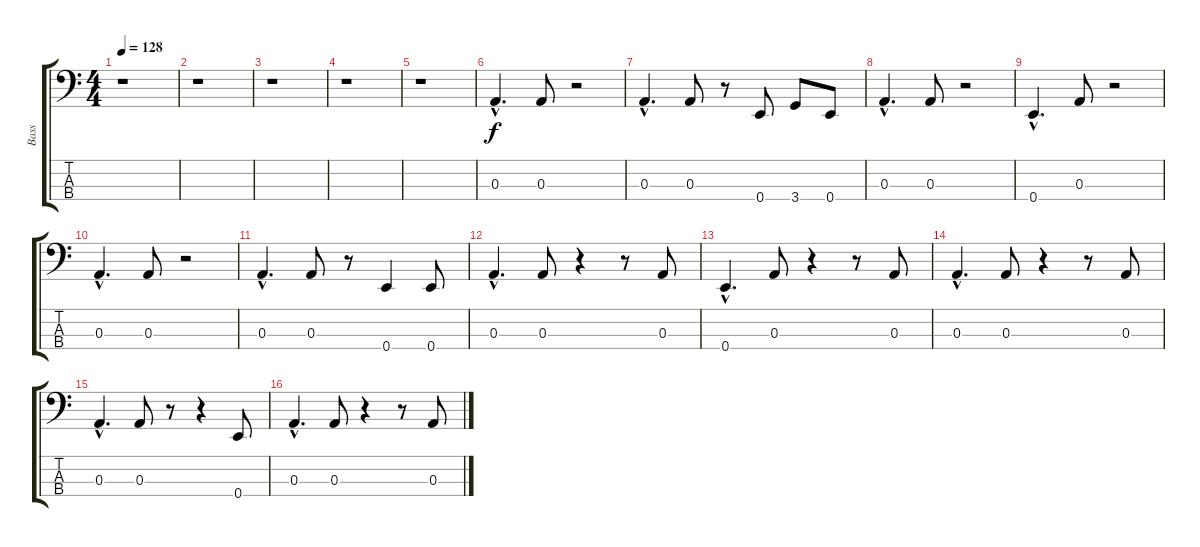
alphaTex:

\track ("Bass" "Bass") {instrument electricbassfinger}
\staff {score tabs}
\tuning (G2 D2 A1 E1) {hide}
\ts (4 4)
\tempo 128
\clef f4
\ks c
r.1{dy f instrument electricbassfinger} |
r.1 |
r.1 |
r.1 |
r.1 |
0.3{hac}.4{d} 0.3.8 r.2 |
0.3{hac}.4{d} 0.3.8 r.8 0.4.8 3.4.8 0.4.8 |
0.3{hac}.4{d} 0.3.8 r.2 |
0.4{hac}.4{d} 0.3.8 r.2 |
0.3{hac}.4{d} 0.3.8 r.2 |
0.3{hac}.4{d} 0.3.8 r.8 0.4.4 0.4.8 |
0.3{hac}.4{d} 0.3.8 r.4 r.8 0.3.8 |
0.4{hac}.4{d} 0.3.8 r.4 r.8 0.3.8 |
0.3{hac}.4{d} 0.3.8 r.4 r.8 0.3.8 |
0.3{hac}.4{d} 0.3.8 r.8 r.4 0.4.8 |
0.3{hac}.4{d} 0.3.8 r.4 r.8 0.3.8
